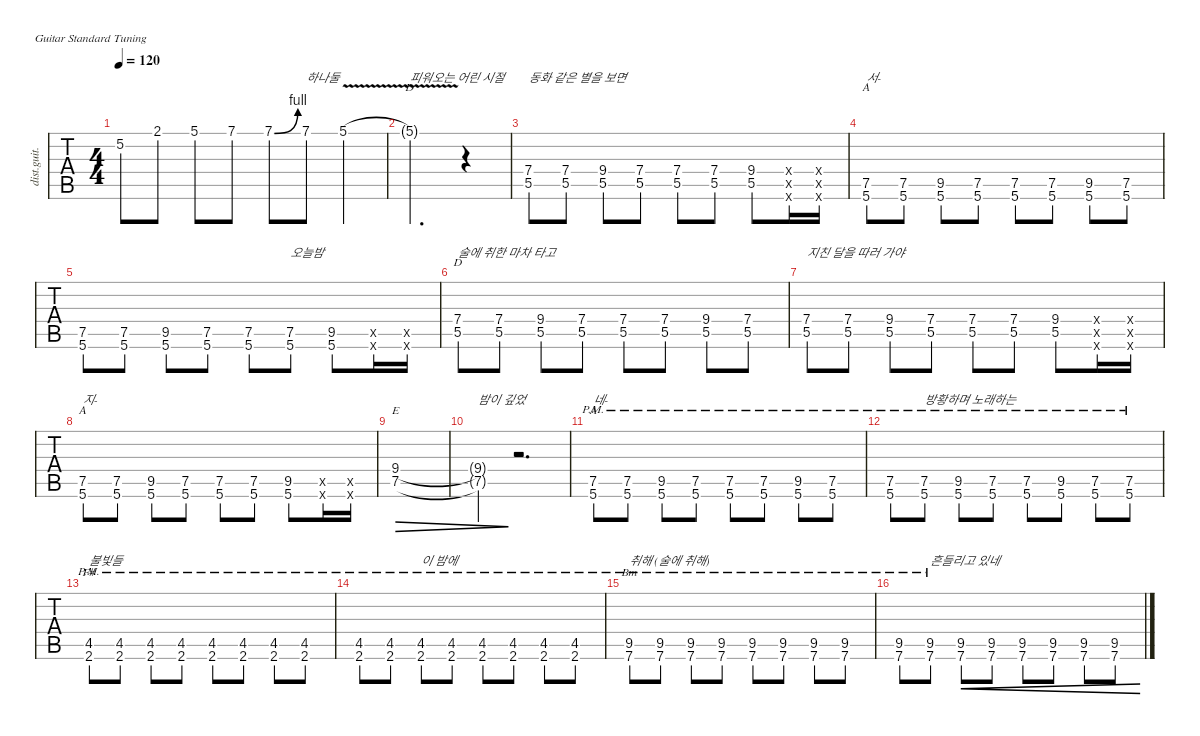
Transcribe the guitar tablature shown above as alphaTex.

\defaultSystemsLayout 4
\hideDynamics
\bracketExtendMode nobrackets
\track ("Distortion Guitar" "dist.guit.") {instrument distortionguitar}
\staff {tabs}
\tuning (E4 B3 G3 D3 A2 E2)
\chord ("A" x x x 2 0 x) {showdiagram false showfingering false}
\chord ("F#" x x x x 4 2) {showdiagram false showfingering false}
\chord ("Bm" x x x 4 2 x) {showdiagram false showfingering false}
\chord ("A" x 2 2 2 0 x) {showdiagram false showfingering false barre (2 2)}
\chord ("D" 2 3 2 0 x x) {showdiagram false showfingering false barre 2}
\chord ("E" 0 0 1 2 2 0) {showdiagram false showfingering false}
\ts (4 4)
\tempo 120
\clef g2
\ks c
5.2.8{dy mf} 2.1{acc #}.8 5.1.8 7.1.8 7.1{be (bend 0 0 28.2 4)}.8 7.1.8{txt "하나둘"} 5.1{v}.4 |
5.1{t}.2{d ch "D" txt "피워오는 어린 시절"} r.4 |
(7.4 5.5).8{txt "동화 같은 별을 보면"} (7.4 5.5).8 (9.4 5.5).8 (7.4 5.5).8 (7.4 5.5).8 (7.4 5.5).8 (9.4 5.5).8 (0.6{x} 0.4{x} 0.5{x}).16 (0.6{x} 0.5{x} 0.4{x}).16 |
(7.5 5.6).8{ch "A" txt "서-"} (7.5 5.6).8 (9.5{acc #} 5.6).8 (7.5 5.6).8 (7.5 5.6).8 (7.5 5.6).8 (9.5{acc #} 5.6).8 (7.5 5.6).8 |
(7.5 5.6).8 (7.5 5.6).8 (9.5{acc #} 5.6).8 (7.5 5.6).8 (7.5 5.6).8 (7.5 5.6).8{txt "오늘밤"} (9.5{acc #} 5.6).8 (0.5{x} 0.6{x}).16 (0.5{x} 0.6{x}).16 |
(7.4 5.5).8{ch "D" txt "술에 취한 마차 타고"} (7.4 5.5).8 (9.4 5.5).8 (7.4 5.5).8 (7.4 5.5).8 (7.4 5.5).8 (9.4 5.5).8 (7.4 5.5).8 |
(7.4 5.5).8{txt "지친 달을 따러 가야"} (7.4 5.5).8 (9.4 5.5).8 (7.4 5.5).8 (7.4 5.5).8 (7.4 5.5).8 (9.4 5.5).8 (0.6{x} 0.4{x} 0.5{x}).16 (0.6{x} 0.5{x} 0.4{x}).16 |
(7.5 5.6).8{ch "A" txt "지-"} (7.5 5.6).8 (9.5{acc #} 5.6).8 (7.5 5.6).8 (7.5 5.6).8 (7.5 5.6).8 (9.5{acc #} 5.6).8 (0.5{x} 0.6{x}).16 (0.5{x} 0.6{x}).16 |
(9.4 7.5).1{ch "E" dec} |
(9.4{t} 7.5{t}).4{txt "밤이 깊었" dec} r.2{d} |
(7.5{pm} 5.6{pm}).8{ch "A" txt "네-"} (7.5{pm} 5.6{pm}).8 (9.5{pm acc #} 5.6{pm}).8 (7.5{pm} 5.6{pm}).8 (7.5{pm} 5.6{pm}).8 (7.5{pm} 5.6{pm}).8 (9.5{pm acc #} 5.6{pm}).8 (7.5{pm} 5.6{pm}).8 |
(7.5{pm} 5.6{pm}).8 (7.5{pm} 5.6{pm}).8{txt "방황하며 노래하는"} (9.5{pm acc #} 5.6{pm}).8 (7.5{pm} 5.6{pm}).8 (7.5{pm} 5.6{pm}).8 (9.5{pm acc #} 5.6{pm}).8 (7.5{pm} 5.6{pm}).8 (7.5{pm} 5.6{pm}).8 |
(4.5{pm acc #} 2.6{pm acc #}).8{ch "F#" txt "불빛들"} (4.5{pm acc #} 2.6{pm acc #}).8 (4.5{pm acc #} 2.6{pm acc #}).8 (4.5{pm acc #} 2.6{pm acc #}).8 (4.5{pm acc #} 2.6{pm acc #}).8 (4.5{pm acc #} 2.6{pm acc #}).8 (4.5{pm acc #} 2.6{pm acc #}).8 (4.5{pm acc #} 2.6{pm acc #}).8 |
(4.5{pm acc #} 2.6{pm acc #}).8 (4.5{pm acc #} 2.6{pm acc #}).8 (4.5{pm acc #} 2.6{pm acc #}).8{txt "이 밤에"} (4.5{pm acc #} 2.6{pm acc #}).8 (4.5{pm acc #} 2.6{pm acc #}).8 (4.5{pm acc #} 2.6{pm acc #}).8 (4.5{pm acc #} 2.6{pm acc #}).8 (2.6{pm acc #} 4.5{pm acc #}).8 |
(9.5{pm acc #} 7.6{pm}).8{ch "Bm" txt "취해 (술에 취해)"} (9.5{pm acc #} 7.6{pm}).8 (9.5{pm acc #} 7.6{pm}).8 (9.5{pm acc #} 7.6{pm}).8 (9.5{pm acc #} 7.6{pm}).8 (9.5{pm acc #} 7.6{pm}).8 (9.5{pm acc #} 7.6{pm}).8 (9.5{pm acc #} 7.6{pm}).8 |
(9.5{pm acc #} 7.6{pm}).8 (9.5{pm acc #} 7.6{pm}).8{txt "흔들리고 있네"} (9.5{acc #} 7.6).8{cre} (9.5{acc #} 7.6).8{cre} (9.5{acc #} 7.6).8{cre} (9.5{acc #} 7.6).8{cre} (9.5{acc #} 7.6).8{cre} (9.5{acc #} 7.6).8{cre}
